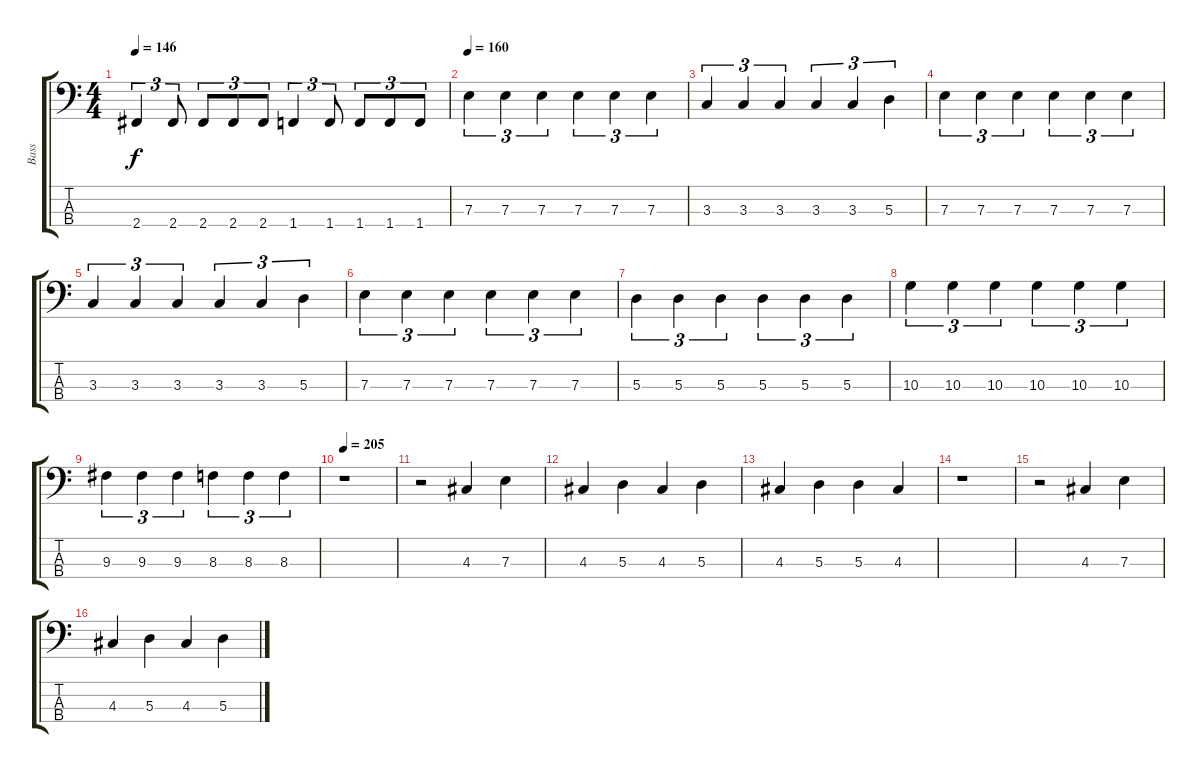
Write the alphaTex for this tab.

\track ("Bass" "Bass") {instrument electricbassfinger}
\staff {score tabs}
\tuning (G2 D2 A1 E1) {hide}
\ts (4 4)
\tempo 146
\clef f4
\ks c
2.4.4{tu (3 2) dy f} 2.4.8{tu (3 2)} 2.4.8{tu (3 2)} 2.4.8{tu (3 2)} 2.4.8{tu (3 2)} 1.4.4{tu (3 2)} 1.4.8{tu (3 2)} 1.4.8{tu (3 2)} 1.4.8{tu (3 2)} 1.4.8{tu (3 2)} |
\tempo 160
7.3.4{tu (3 2)} 7.3.4{tu (3 2)} 7.3.4{tu (3 2)} 7.3.4{tu (3 2)} 7.3.4{tu (3 2)} 7.3.4{tu (3 2)} |
3.3.4{tu (3 2)} 3.3.4{tu (3 2)} 3.3.4{tu (3 2)} 3.3.4{tu (3 2)} 3.3.4{tu (3 2)} 5.3.4{tu (3 2)} |
7.3.4{tu (3 2)} 7.3.4{tu (3 2)} 7.3.4{tu (3 2)} 7.3.4{tu (3 2)} 7.3.4{tu (3 2)} 7.3.4{tu (3 2)} |
3.3.4{tu (3 2)} 3.3.4{tu (3 2)} 3.3.4{tu (3 2)} 3.3.4{tu (3 2)} 3.3.4{tu (3 2)} 5.3.4{tu (3 2)} |
7.3.4{tu (3 2)} 7.3.4{tu (3 2)} 7.3.4{tu (3 2)} 7.3.4{tu (3 2)} 7.3.4{tu (3 2)} 7.3.4{tu (3 2)} |
5.3.4{tu (3 2)} 5.3.4{tu (3 2)} 5.3.4{tu (3 2)} 5.3.4{tu (3 2)} 5.3.4{tu (3 2)} 5.3.4{tu (3 2)} |
10.3.4{tu (3 2)} 10.3.4{tu (3 2)} 10.3.4{tu (3 2)} 10.3.4{tu (3 2)} 10.3.4{tu (3 2)} 10.3.4{tu (3 2)} |
9.3.4{tu (3 2)} 9.3.4{tu (3 2)} 9.3.4{tu (3 2)} 8.3.4{tu (3 2)} 8.3.4{tu (3 2)} 8.3.4{tu (3 2)} |
\tempo 205
r.1 |
r.2 4.3.4 7.3.4 |
4.3.4 5.3.4 4.3.4 5.3.4 |
4.3.4 5.3.4 5.3.4 4.3.4 |
r.1 |
r.2 4.3.4 7.3.4 |
4.3.4 5.3.4 4.3.4 5.3.4
